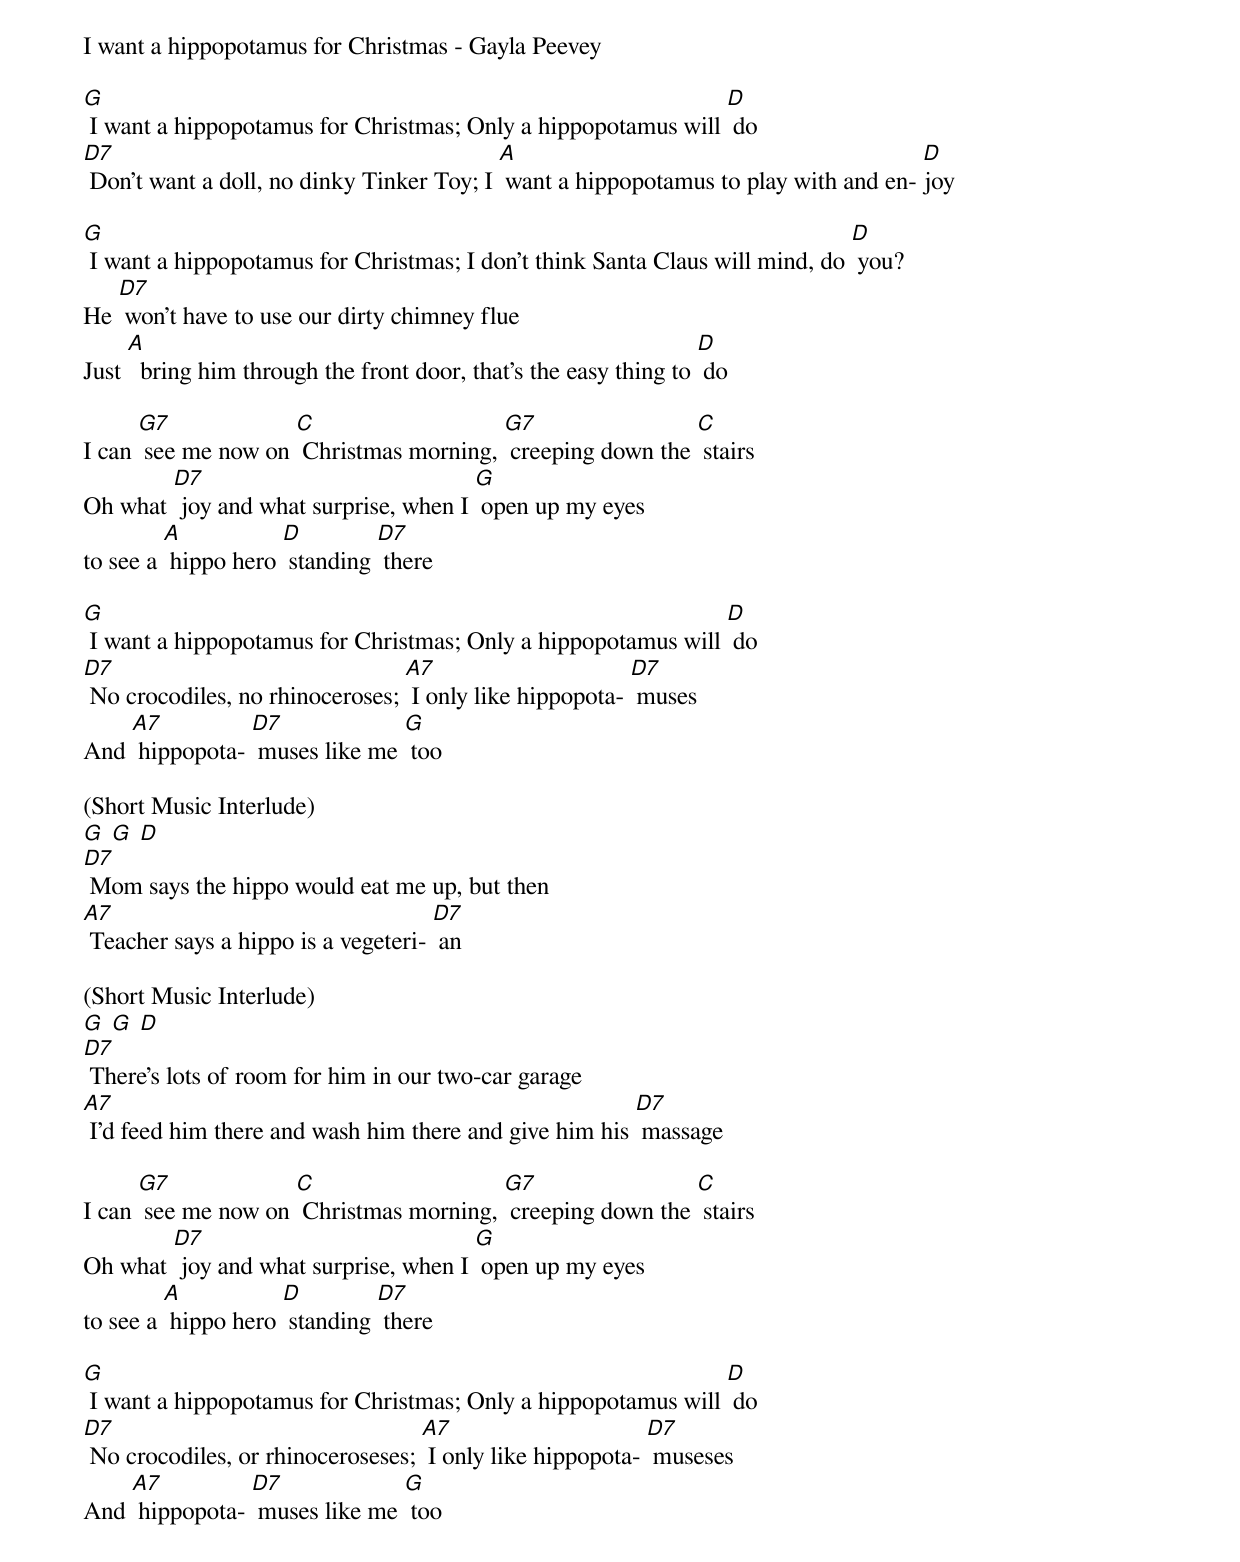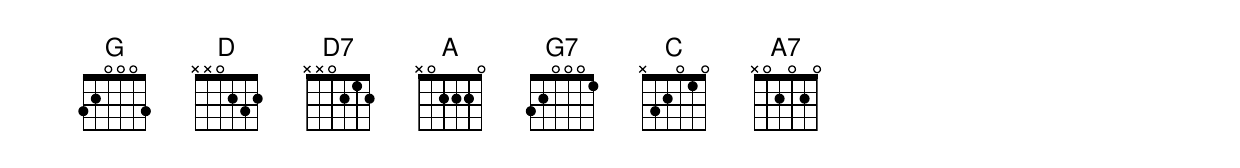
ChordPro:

I want a hippopotamus for Christmas - Gayla Peevey

[G] I want a hippopotamus for Christmas; Only a hippopotamus will [D] do
[D7] Don't want a doll, no dinky Tinker Toy; I [A] want a hippopotamus to play with and en- [D]joy

[G] I want a hippopotamus for Christmas; I don't think Santa Claus will mind, do [D] you?
He [D7] won't have to use our dirty chimney flue
Just [A]  bring him through the front door, that's the easy thing to [D] do

I can [G7] see me now on [C] Christmas morning, [G7] creeping down the [C] stairs
Oh what [D7] joy and what surprise, when I [G] open up my eyes
to see a [A] hippo hero [D] standing [D7] there

[G] I want a hippopotamus for Christmas; Only a hippopotamus will [D] do
[D7] No crocodiles, no rhinoceroses; [A7] I only like hippopota- [D7] muses
And [A7] hippopota- [D7] muses like me [G] too

(Short Music Interlude)
[G] [G] [D]
[D7] Mom says the hippo would eat me up, but then
[A7] Teacher says a hippo is a vegeteri- [D7] an

(Short Music Interlude)
[G] [G] [D]
[D7] There's lots of room for him in our two-car garage
[A7] I'd feed him there and wash him there and give him his [D7] massage

I can [G7] see me now on [C] Christmas morning, [G7] creeping down the [C] stairs
Oh what [D7] joy and what surprise, when I [G] open up my eyes
to see a [A] hippo hero [D] standing [D7] there

[G] I want a hippopotamus for Christmas; Only a hippopotamus will [D] do
[D7] No crocodiles, or rhinoceroseses; [A7] I only like hippopota- [D7] museses
And [A7] hippopota- [D7] muses like me [G] too
